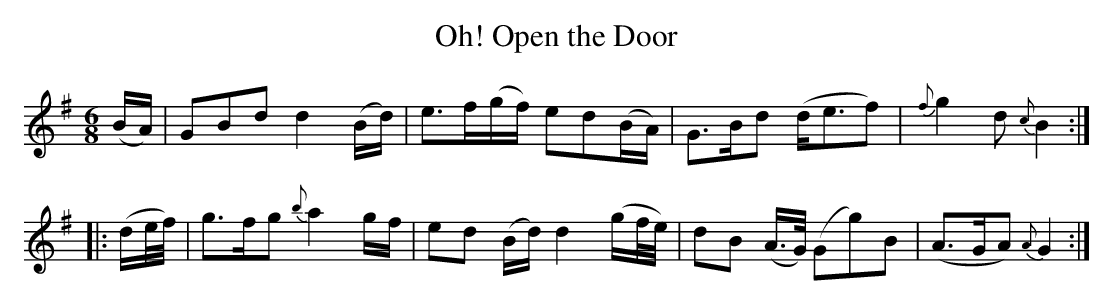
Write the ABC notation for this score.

X:1
T:Oh! Open the Door
M:6/8
L:1/8
K:G
(B/A/)|GBd d2 (B/d/)|e>f(g/f/) ed(B/A/)|G>Bd (d<ef)|{f}g2 d {c}B2:|
|:(d/e/4f/4)|g>fg {b}a2 g/f/|ed (B/d/) d2 (g/f/4e/4)|dB (A/>G/) (Gg)B|(A>GA) {A}G2:|
